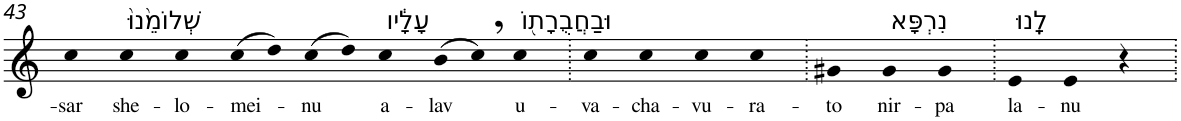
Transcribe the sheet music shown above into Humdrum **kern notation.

**kern	**text
*part1	*part1
*staff1	*staff1
*I"Piano	*
*I'Pno	*
!!LO:PB:g=z
*clefG2	*
*k[]	*
=43	=43
!	!LO:LY:b
4cc	-sar
!LO:TX:a:t=שְׁלוֹמֵ֙נוּ֙	!
!	!LO:LY:b
4cc	she-
!	!LO:LY:b
4cc	-lo-
!	!LO:LY:b
(8cc	-mei-
8dd)	.
!	!LO:LY:b
(8cc	-nu
8dd)	.
!LO:TX:a:t=עָלָ֔יו	!
!	!LO:LY:b
4cc	a-
!	!LO:LY:b
(8b	-lav
8cc,)	.
!LO:TX:a:t=וּבַחֲבֻרָת֖וֹ	!
!	!LO:LY:b
4cc	u-
=44.	=44.
!	!LO:LY:b
4cc	-va-
!	!LO:LY:b
4cc	-cha-
!	!LO:LY:b
4cc	-vu-
!	!LO:LY:b
4cc	-ra-
=45.	=45.
!	!LO:LY:b
4g#X	-to
!LO:TX:a:t=נִרְפָּא	!
!	!LO:LY:b
4g#	nir-
!	!LO:LY:b
4g#	-pa
=46.	=46.
!LO:TX:a:t=לָֽנוּ	!
!	!LO:LY:b
4e	la-
!	!LO:LY:b
4e	-nu
4r	.
=.	=.
*-	*-
